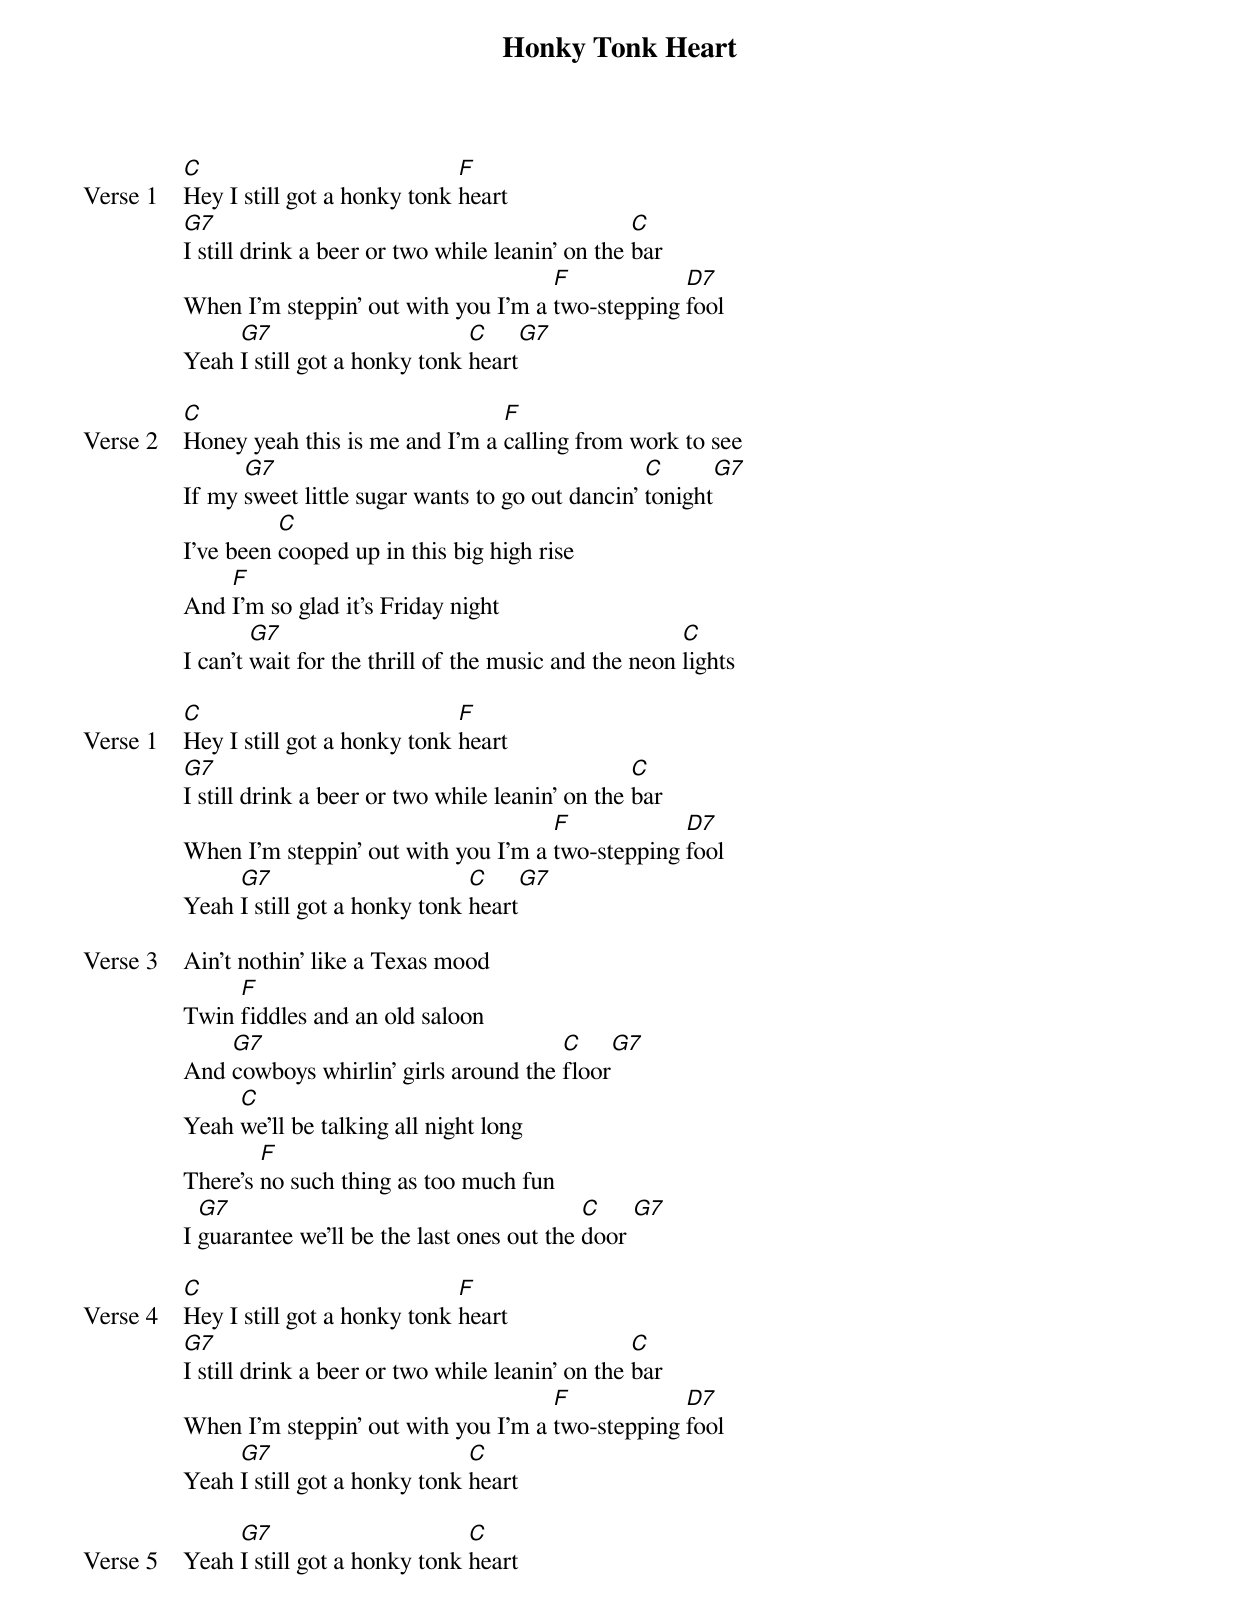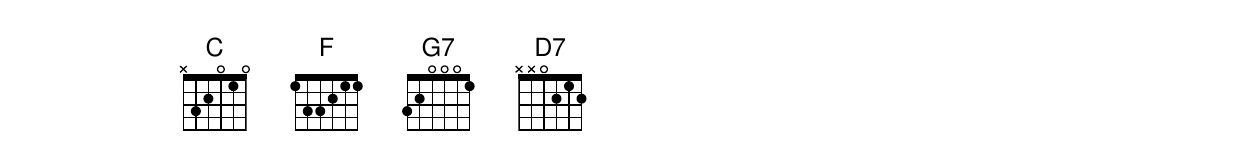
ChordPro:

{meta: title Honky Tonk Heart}
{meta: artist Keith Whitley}
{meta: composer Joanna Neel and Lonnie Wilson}
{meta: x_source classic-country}
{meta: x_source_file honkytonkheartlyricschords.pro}
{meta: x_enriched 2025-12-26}

{start_of_verse: Verse 1}
[C]Hey I still got a honky tonk [F]heart
[G7]I still drink a beer or two while leanin' on the [C]bar
When I'm steppin' out with you I'm a [F]two-stepping [D7]fool
Yeah [G7]I still got a honky tonk [C]heart[G7]
{end_of_verse}

{start_of_verse: Verse 2}
[C]Honey yeah this is me and I'm a [F]calling from work to see
If my [G7]sweet little sugar wants to go out dancin' [C]tonight[G7]
I've been [C]cooped up in this big high rise
And [F]I'm so glad it's Friday night
I can't [G7]wait for the thrill of the music and the neon [C]lights
{end_of_verse}

{start_of_verse: Verse 1}
[C]Hey I still got a honky tonk [F]heart
[G7]I still drink a beer or two while leanin' on the [C]bar
When I'm steppin' out with you I'm a [F]two-stepping [D7]fool
Yeah [G7]I still got a honky tonk [C]heart[G7]
{end_of_verse}

{start_of_verse: Verse 3}
Ain't nothin' like a Texas mood
Twin [F]fiddles and an old saloon
And [G7]cowboys whirlin' girls around the [C]floor[G7]
Yeah [C]we'll be talking all night long
There's [F]no such thing as too much fun
I [G7]guarantee we'll be the last ones out the [C]door [G7]
{end_of_verse}

{start_of_verse: Verse 4}
[C]Hey I still got a honky tonk [F]heart
[G7]I still drink a beer or two while leanin' on the [C]bar
When I'm steppin' out with you I'm a [F]two-stepping [D7]fool
Yeah [G7]I still got a honky tonk [C]heart
{end_of_verse}

{start_of_verse: Verse 5}
Yeah [G7]I still got a honky tonk [C]heart
{end_of_verse}
